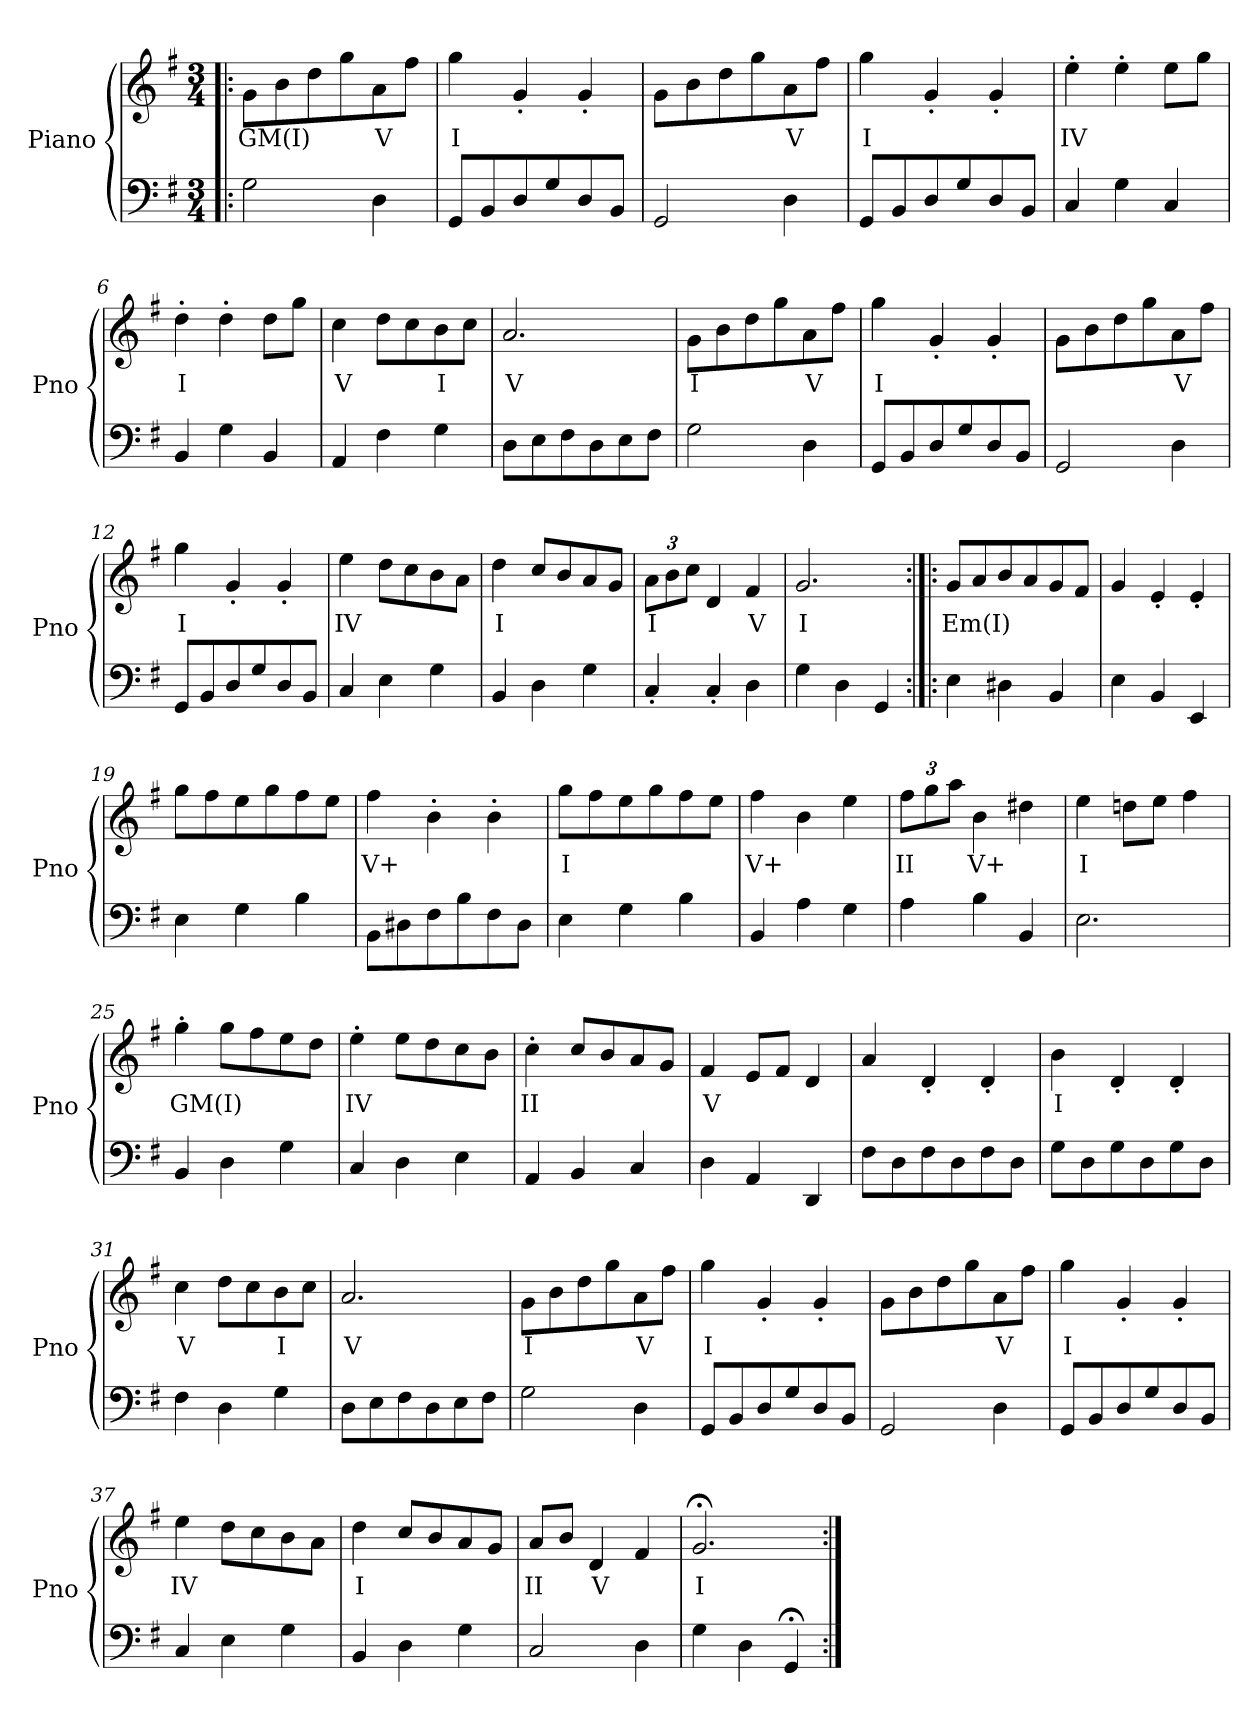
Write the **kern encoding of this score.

**kern	**kern	**text
*part1	*part1	*part1
*staff2	*staff1	*staff1
*I"Piano	*	*
*I'Pno	*	*
*clefF4	*clefG2	*
*k[f#]	*k[f#]	*
*M3/4	*M3/4	*
=1!|:	=1!|:	=1!|:
!	!	!LO:LY:b
2G\	8g\L	GM(I)
.	8b\	.
.	8dd\	.
.	8gg\	.
!	!	!LO:LY:b
4D\	8a\	V
.	8ff#\J	.
=2	=2	=2
!	!	!LO:LY:b
8GG/L	4gg\	I
8BB/	.	.
8D/	4g'/	.
8G/	.	.
8D/	4g'/	.
8BB/J	.	.
=3	=3	=3
2GG/	8g\L	.
.	8b\	.
.	8dd\	.
.	8gg\	.
!	!	!LO:LY:b
4D\	8a\	V
.	8ff#\J	.
=4	=4	=4
!	!	!LO:LY:b
8GG/L	4gg\	I
8BB/	.	.
8D/	4g'/	.
8G/	.	.
8D/	4g'/	.
8BB/J	.	.
=5	=5	=5
!	!	!LO:LY:b
4C/	4ee'\	IV
4G\	4ee'\	.
4C/	8ee\L	.
.	8gg\J	.
=6	=6	=6
!	!	!LO:LY:b
4BB/	4dd'\	I
4G\	4dd'\	.
4BB/	8dd\L	.
.	8gg\J	.
=7	=7	=7
!	!	!LO:LY:b
4AA/	4cc\	V
4F#\	8dd\L	.
.	8cc\	.
!	!	!LO:LY:b
4G\	8b\	I
.	8cc\J	.
!!LO:LB:g=z
=8	=8	=8
!	!	!LO:LY:b
8D\L	2.a/	V
8E\	.	.
8F#\	.	.
8D\	.	.
8E\	.	.
8F#\J	.	.
=9	=9	=9
!	!	!LO:LY:b
2G\	8g\L	I
.	8b\	.
.	8dd\	.
.	8gg\	.
!	!	!LO:LY:b
4D\	8a\	V
.	8ff#\J	.
=10	=10	=10
!	!	!LO:LY:b
8GG/L	4gg\	I
8BB/	.	.
8D/	4g'/	.
8G/	.	.
8D/	4g'/	.
8BB/J	.	.
=11	=11	=11
2GG/	8g\L	.
.	8b\	.
.	8dd\	.
.	8gg\	.
!	!	!LO:LY:b
4D\	8a\	V
.	8ff#\J	.
=12	=12	=12
!	!	!LO:LY:b
8GG/L	4gg\	I
8BB/	.	.
8D/	4g'/	.
8G/	.	.
8D/	4g'/	.
8BB/J	.	.
=13	=13	=13
!	!	!LO:LY:b
4C/	4ee\	IV
4E\	8dd\L	.
.	8cc\	.
4G\	8b\	.
.	8a\J	.
=14	=14	=14
!	!	!LO:LY:b
4BB/	4dd\	I
4D\	8cc/L	.
.	8b/	.
4G\	8a/	.
.	8g/J	.
!!LO:LB:g=z
=15	=15	=15
*	*Xbrackettup	*
!	!	!LO:LY:b
4C'/	12a\L	I
.	12b\	.
.	12cc\J	.
4C'/	4d/	.
!	!	!LO:LY:b
4D\	4f#/	V
=16	=16	=16
!	!	!LO:LY:b
4G\	2.g/	I
4D\	.	.
4GG/	.	.
=17:|!|:	=17:|!|:	=17:|!|:
!	!	!LO:LY:b
4E\	8g/L	Em(I)
.	8a/	.
4D#X\	8b/	.
.	8a/	.
4BB/	8g/	.
.	8f#/J	.
=18	=18	=18
4E\	4g/	.
4BB/	4e'/	.
4EE/	4e'/	.
=19	=19	=19
4E\	8gg\L	.
.	8ff#\	.
4G\	8ee\	.
.	8gg\	.
4B\	8ff#\	.
.	8ee\J	.
=20	=20	=20
!	!	!LO:LY:b
8BB\L	4ff#\	V+
8D#X\	.	.
8F#\	4b'\	.
8B\	.	.
8F#\	4b'\	.
8D#\J	.	.
=21	=21	=21
!	!	!LO:LY:b
4E\	8gg\L	I
.	8ff#\	.
4G\	8ee\	.
.	8gg\	.
4B\	8ff#\	.
.	8ee\J	.
=22	=22	=22
!	!	!LO:LY:b
4BB/	4ff#\	V+
4A\	4b\	.
4G\	4ee\	.
!!LO:LB:g=z
=23	=23	=23
!	!	!LO:LY:b
4A\	12ff#\L	II
.	12gg\	.
.	12aa\J	.
!	!	!LO:LY:b
4B\	4b\	V+
4BB/	4dd#X\	.
=24	=24	=24
!	!	!LO:LY:b
2.E\	4ee\	I
.	8ddn\L	.
.	8ee\J	.
.	4ff#\	.
=25	=25	=25
!	!	!LO:LY:b
4BB/	4gg'\	GM(I)
4D\	8gg\L	.
.	8ff#\	.
4G\	8ee\	.
.	8dd\J	.
=26	=26	=26
!	!	!LO:LY:b
4C/	4ee'\	IV
4D\	8ee\L	.
.	8dd\	.
4E\	8cc\	.
.	8b\J	.
=27	=27	=27
!	!	!LO:LY:b
4AA/	4cc'\	II
4BB/	8cc/L	.
.	8b/	.
4C/	8a/	.
.	8g/J	.
=28	=28	=28
!	!	!LO:LY:b
4D\	4f#/	V
4AA/	8e/L	.
.	8f#/J	.
4DD/	4d/	.
=29	=29	=29
8F#\L	4a/	.
8D\	.	.
8F#\	4d'/	.
8D\	.	.
8F#\	4d'/	.
8D\J	.	.
=30	=30	=30
!	!	!LO:LY:b
8G\L	4b\	I
8D\	.	.
8G\	4d'/	.
8D\	.	.
8G\	4d'/	.
8D\J	.	.
!!LO:LB:g=z
=31	=31	=31
!	!	!LO:LY:b
4F#\	4cc\	V
4D\	8dd\L	.
.	8cc\	.
!	!	!LO:LY:b
4G\	8b\	I
.	8cc\J	.
=32	=32	=32
!	!	!LO:LY:b
8D\L	2.a/	V
8E\	.	.
8F#\	.	.
8D\	.	.
8E\	.	.
8F#\J	.	.
!!LO:PB:g=z
=33	=33	=33
!	!	!LO:LY:b
2G\	8g\L	I
.	8b\	.
.	8dd\	.
.	8gg\	.
!	!	!LO:LY:b
4D\	8a\	V
.	8ff#\J	.
=34	=34	=34
!	!	!LO:LY:b
8GG/L	4gg\	I
8BB/	.	.
8D/	4g'/	.
8G/	.	.
8D/	4g'/	.
8BB/J	.	.
=35	=35	=35
2GG/	8g\L	.
.	8b\	.
.	8dd\	.
.	8gg\	.
!	!	!LO:LY:b
4D\	8a\	V
.	8ff#\J	.
=36	=36	=36
!	!	!LO:LY:b
8GG/L	4gg\	I
8BB/	.	.
8D/	4g'/	.
8G/	.	.
8D/	4g'/	.
8BB/J	.	.
!!LO:LB:g=z
=37	=37	=37
!	!	!LO:LY:b
4C/	4ee\	IV
4E\	8dd\L	.
.	8cc\	.
4G\	8b\	.
.	8a\J	.
=38	=38	=38
!	!	!LO:LY:b
4BB/	4dd\	I
4D\	8cc/L	.
.	8b/	.
4G\	8a/	.
.	8g/J	.
=39	=39	=39
!	!	!LO:LY:b
2C/	8a/L	II
.	8b/J	.
!	!	!LO:LY:b
.	4d/	V
4D\	4f#/	.
=40	=40	=40
!	!	!LO:LY:b
4G\	2.g;</	I
4D\	.	.
4GG;/	.	.
=:|!	=:|!	=:|!
*-	*-	*-
